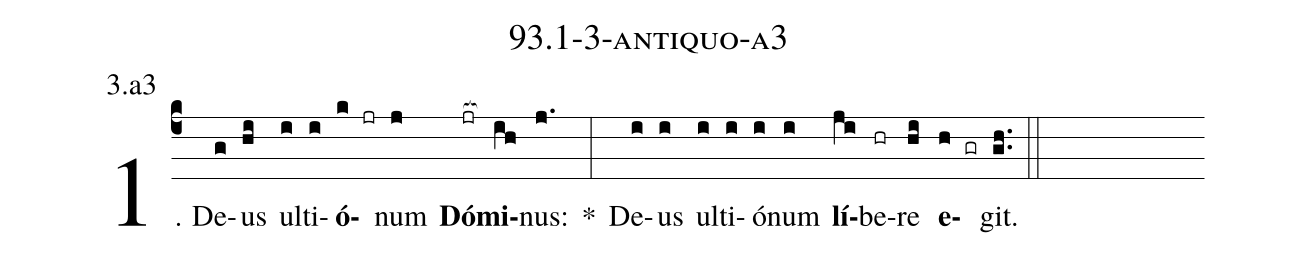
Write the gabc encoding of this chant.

name: 93.1-3-antiquo-a3;
annotation: 3.a3;
%%
(c4)1. De(g)us(hi) ul(i)ti(i)<b>ó</b>(k jr)num(j) <b>Dó</b>(jr[ocb:1{])<b>mi</b>(ih[ocb:0}])nus:(j.) *(:) De(i)us(i) ul(i)ti(i)ó(i)num(i) <b>lí</b>(ji)be(hr)re(hi) <b>e</b>(h gr)git.(gh..) (::)


%E(i) u(i) o(ji) u(hi) a(h) e.(gh..) (::)
